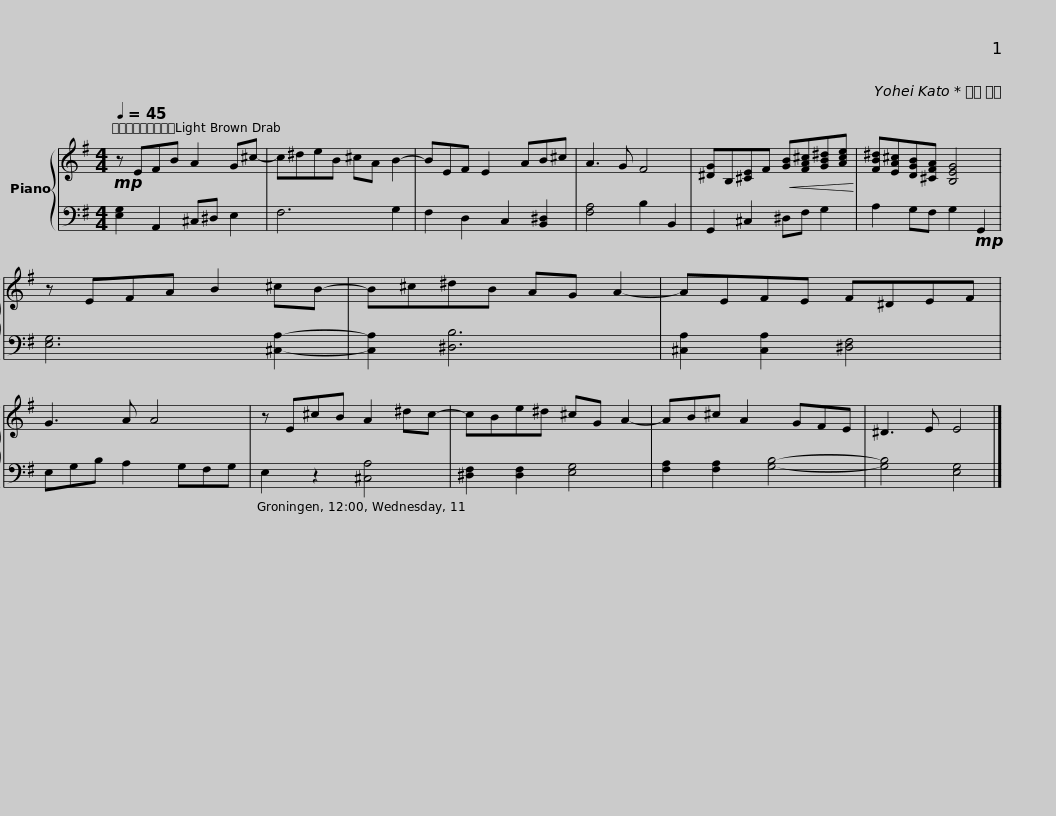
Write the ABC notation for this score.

X:1
%%score { 1 | 2 }
L:1/8
Q:1/4=45
M:4/4
I:linebreak $
K:G
V:1 treble
V:2 bass
V:1
!mp! z EFB A2 G^c- | c^deB ^cA B2- | BEF E2 AB^c | A3 G F4 | [^DG]B,[^CE]F!<(! [GB][FA^c][GB^d][Ace]!<)! |$ %5
 [FB^d][EA^c][DGB][^CFA] [B,EG]4 | z EFA B2 ^cB- | B^c^dB AG A2- | AEFE F^DEF | G3 A A4 |$ %10
 z E^cB A2 ^dc- | cBe^d ^cG A2- | AB^c A2 GFE | ^D3 E E4 |] %14
V:2
 [E,G,]2 A,,2 ^C,^D, E,2 | F,6 G,2 | F,2 D,2 C,2 [B,,^D,]2 | [F,A,]4 B,2 B,,2 | G,,2 ^C,2 ^D,F, G,2 |$ %5
 A,2 G,F, G,2!mp! G,,2 | [E,G,]6 [^C,A,]2- | [C,A,]2 [^D,B,]6 | [^C,A,]2 [C,A,]2 [^D,F,]4 | E,G,B, A,2 G,F,G, |$ %10
 E,2 z2 [^C,A,]4 | [^D,F,]2 [D,F,]2 [E,G,]4 | [F,A,]2 [F,A,]2 [G,B,]4- | [G,B,]4 [E,G,]4 |] %14
